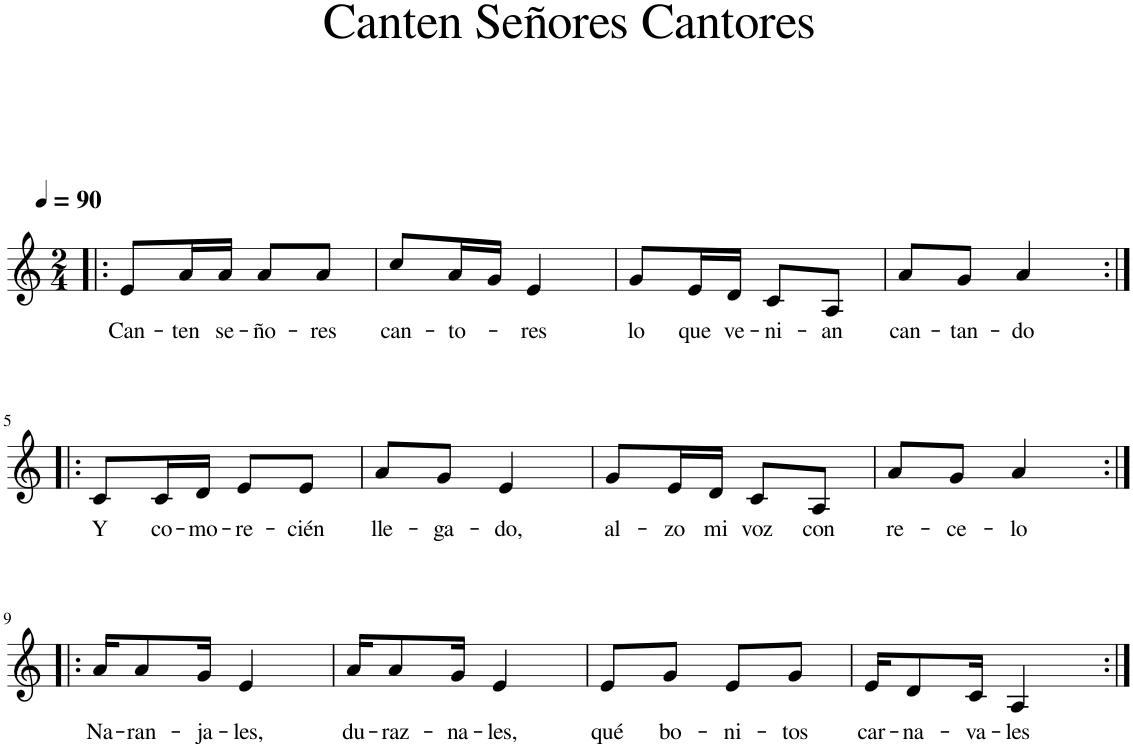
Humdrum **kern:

**kern	**text
*part1	*part1
*staff1	*staff1
*I"Piano	*
*I'Pia.	*
*clefG2	*
*k[]	*
*M2/4	*
*MM90	*
=1!|:	=1!|:
!	!LO:LY:b
8e/L	Can-
!	!LO:LY:b
16a/L	-ten
!	!LO:LY:b
16a/JJ	se-
!	!LO:LY:b
8a/L	-ño-
!	!LO:LY:b
8a/J	-res
=2	=2
!	!LO:LY:b
8cc/L	can-
!	!LO:LY:b
16a/L	-to-
16g/JJ	.
!	!LO:LY:b
4e/	-res
=3	=3
!	!LO:LY:b
8g/L	lo
!	!LO:LY:b
16e/L	que
!	!LO:LY:b
16d/JJ	ve-
!	!LO:LY:b
8c/L	-ni-
!	!LO:LY:b
8A/J	-an
=4	=4
!	!LO:LY:b
8a/L	can-
!	!LO:LY:b
8g/J	-tan-
!	!LO:LY:b
4a/	-do
!!LO:LB:g=z
=5:|!|:	=5:|!|:
!	!LO:LY:b
8c/L	Y
!	!LO:LY:b
16c/L	co-
!	!LO:LY:b
16d/JJ	-mo-
!	!LO:LY:b
8e/L	-re-
!	!LO:LY:b
8e/J	-cién
=6	=6
!	!LO:LY:b
8a/L	lle-
!	!LO:LY:b
8g/J	-ga-
!	!LO:LY:b
4e/	-do,
=7	=7
!	!LO:LY:b
8g/L	al-
!	!LO:LY:b
16e/L	-zo
!	!LO:LY:b
16d/JJ	mi
!	!LO:LY:b
8c/L	voz
!	!LO:LY:b
8A/J	con
=8	=8
!	!LO:LY:b
8a/L	re-
!	!LO:LY:b
8g/J	-ce-
!	!LO:LY:b
4a/	-lo
!!LO:LB:g=z
=9:|!|:	=9:|!|:
!	!LO:LY:b
16a/KL	Na-
!	!LO:LY:b
8a/	-ran-
!	!LO:LY:b
16g/Jk	-ja-
!	!LO:LY:b
4e/	-les,
=10	=10
!	!LO:LY:b
16a/KL	du-
!	!LO:LY:b
8a/	-raz-
!	!LO:LY:b
16g/Jk	-na-
!	!LO:LY:b
4e/	-les,
=11	=11
!	!LO:LY:b
8e/L	qué
!	!LO:LY:b
8g/J	bo-
!	!LO:LY:b
8e/L	-ni-
!	!LO:LY:b
8g/J	-tos
=12	=12
!	!LO:LY:b
16e/KL	car-
!	!LO:LY:b
8d/	-na-
!	!LO:LY:b
16c/Jk	-va-
!	!LO:LY:b
4A/	-les
=:|!	=:|!
*-	*-
